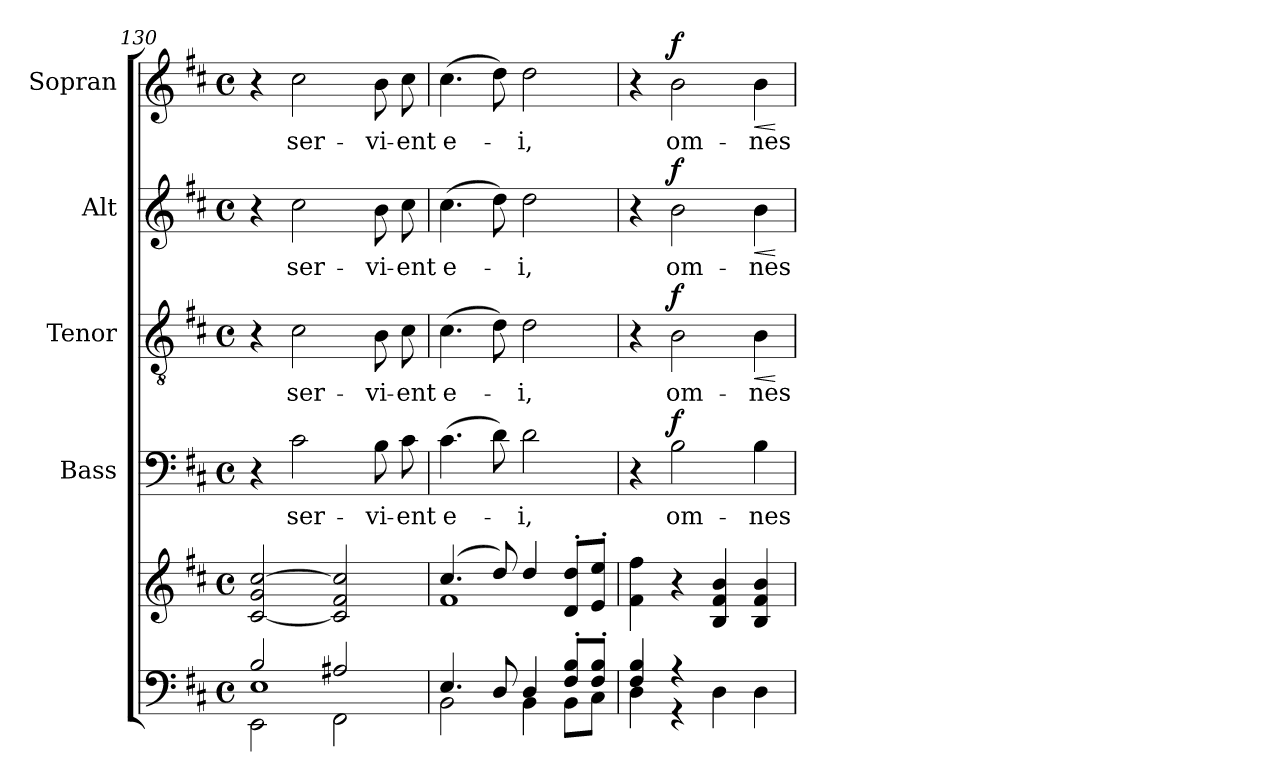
**kern	**kern	**kern	**text	**dynam	**kern	**text	**dynam	**kern	**text	**dynam	**kern	**text	**dynam
*part5	*part5	*part4	*part4	*part4	*part3	*part3	*part3	*part2	*part2	*part2	*part1	*part1	*part1
*staff6	*staff5	*staff4	*staff4	*staff4	*staff3	*staff3	*staff3	*staff2	*staff2	*staff2	*staff1	*staff1	*staff1
*	*	*I"Bass	*	*	*I"Tenor	*	*	*I"Alt	*	*	*I"Sopran	*	*
*	*	*I'B.	*	*	*I'T.	*	*	*I'A.	*	*	*I'S.	*	*
*clefF4	*clefG2	*clefF4	*	*	*clefGv2	*	*	*clefG2	*	*	*clefG2	*	*
*k[f#c#]	*k[f#c#]	*k[f#c#]	*	*	*k[f#c#]	*	*	*k[f#c#]	*	*	*k[f#c#]	*	*
*D:	*D:	*D:	*	*	*D:	*	*	*D:	*	*	*D:	*	*
*M4/4	*M4/4	*M4/4	*	*	*M4/4	*	*	*M4/4	*	*	*M4/4	*	*
*met(c)	*met(c)	*met(c)	*	*	*met(c)	*	*	*met(c)	*	*	*met(c)	*	*
=130	=130	=130	=130	=130	=130	=130	=130	=130	=130	=130	=130	=130	=130
*^	*	*	*	*	*	*	*	*	*	*	*	*	*
*	*^	*	*	*	*	*	*	*	*	*	*	*	*	*
2B/	2EE\	1E	[2c#/ 2g/ [2cc#/	4r	.	.	4r	.	.	4r	.	.	4r	.	.
!	!	!	!	!	!LO:LY:b	!	!	!LO:LY:b	!	!	!LO:LY:b	!	!	!LO:LY:b	!
.	.	.	.	2c#\	ser-	.	2c#\	ser-	.	2cc#\	ser-	.	2cc#\	ser-	.
2A#X/	2FF#\	.	2c#/] 2f#/ 2cc#/]	.	.	.	.	.	.	.	.	.	.	.	.
!	!	!	!	!	!LO:LY:b	!	!	!LO:LY:b	!	!	!LO:LY:b	!	!	!LO:LY:b	!
.	.	.	.	8B\	-vi-	.	8B\	-vi-	.	8b\	-vi-	.	8b\	-vi-	.
!	!	!	!	!	!LO:LY:b	!	!	!LO:LY:b	!	!	!LO:LY:b	!	!	!LO:LY:b	!
.	.	.	.	8c#\	-ent	.	8c#\	-ent	.	8cc#\	-ent	.	8cc#\	-ent	.
*	*v	*v	*	*	*	*	*	*	*	*	*	*	*	*	*
=131	=131	=131	=131	=131	=131	=131	=131	=131	=131	=131	=131	=131	=131	=131
*	*	*^	*	*	*	*	*	*	*	*	*	*	*	*
!	!	!	!	!	!LO:LY:b	!	!	!LO:LY:b	!	!	!LO:LY:b	!	!	!LO:LY:b	!
4.E/	2BB\	(4.cc#/	1f#	(>4.c#\	e-	.	(>4.c#\	e-	.	(>4.cc#\	e-	.	(>4.cc#\	e-	.
8D/	.	8dd/)	.	8d\)	.	.	8d\)	.	.	8dd\)	.	.	8dd\)	.	.
!	!	!	!	!	!LO:LY:b	!	!	!LO:LY:b	!	!	!LO:LY:b	!	!	!LO:LY:b	!
4D/	4BB\	4dd/	.	2d\	-i,	.	2d\	-i,	.	2dd\	-i,	.	2dd\	-i,	.
8F#/'< 8B/'<L	8BB\L	8d/'< 8dd/'<L	.	.	.	.	.	.	.	.	.	.	.	.	.
8F#/'< 8B/'<J	8C#\J	8e/'< 8ee/'<J	.	.	.	.	.	.	.	.	.	.	.	.	.
*	*	*v	*v	*	*	*	*	*	*	*	*	*	*	*	*
=132	=132	=132	=132	=132	=132	=132	=132	=132	=132	=132	=132	=132	=132	=132
4F#/ 4B/	4D\	4f#\ 4ff#\	4r	.	.	4r	.	.	4r	.	.	4r	.	.
!	!	!	!	!LO:LY:b	!LO:DY:a	!	!LO:LY:b	!LO:DY:a	!	!LO:LY:b	!LO:DY:a	!	!LO:LY:b	!LO:DY:a
4r	4r	4r	2B\	om-	f	2B\	om-	f	2b\	om-	f	2b\	om-	f
2ryy	4D\	4B/ 4f#/ 4b/	.	.	.	.	.	.	.	.	.	.	.	.
!	!	!	!	!LO:LY:b	!	!	!LO:LY:b	!LO:HP:b	!	!LO:LY:b	!LO:HP:b	!	!LO:LY:b	!LO:HP:b
.	4D\	4B/ 4f#/ 4b/	4B\	-nes	.	4B\	-nes	<	4b\	-nes	<	4b\	-nes	<
*v	*v	*	*	*	*	*	*	*	*	*	*	*	*	*
.	.	.	.	.	.	.	[	.	.	[	.	.	[
=	=	=	=	=	=	=	=	=	=	=	=	=	=
*-	*-	*-	*-	*-	*-	*-	*-	*-	*-	*-	*-	*-	*-
